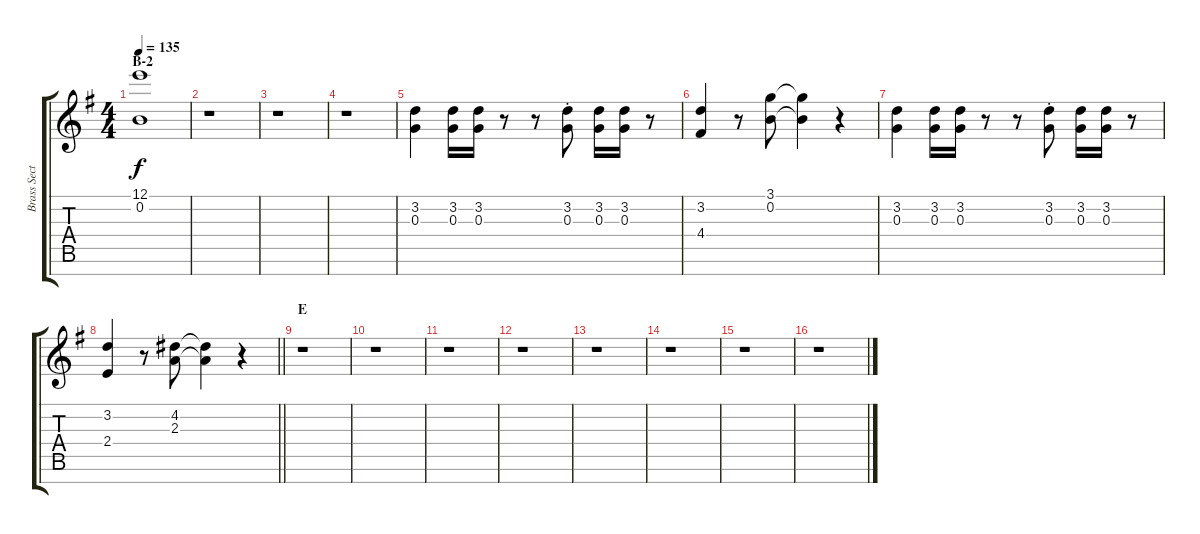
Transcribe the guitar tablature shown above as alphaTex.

\track ("Brass Section I" "Brass Sect") {instrument brasssection}
\staff {score tabs}
\tuning (E5 B4 G4 D4 A3 E3 B2) {hide}
\ts (4 4)
\section ("" "B-2")
\tempo 135
\clef g2
\ks g
(12.1 0.2).1{dy f} |
r.1 |
r.1 |
r.1 |
(3.2 0.3).4 (3.2 0.3).16 (3.2 0.3).16 r.8 r.8 (3.2{st} 0.3{st}).8 (3.2 0.3).16 (3.2 0.3).16 r.8 |
(3.2 4.4).4 r.8 (3.1 0.2).8 (3.1{t} 0.2{t}).4 r.4 |
(3.2 0.3).4 (3.2 0.3).16 (3.2 0.3).16 r.8 r.8 (3.2{st} 0.3{st}).8 (3.2 0.3).16 (3.2 0.3).16 r.8 |
\barLineRight lightlight
(3.2 2.4).4 r.8 (4.2 2.3).8 (4.2{t} 2.3{t}).4 r.4 |
\section ("" "E")
r.1 |
r.1 |
r.1 |
r.1 |
r.1 |
r.1 |
r.1 |
r.1
